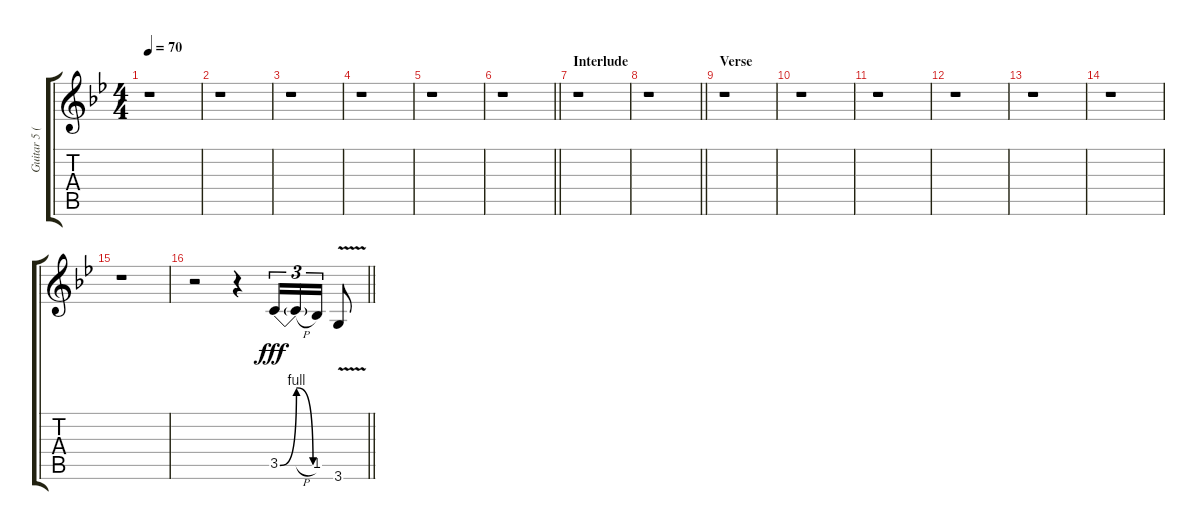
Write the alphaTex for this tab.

\track ("Guitar 5 (dist.)" "Guitar 5 (") {instrument distortionguitar}
\staff {score tabs}
\tuning (E4 B3 G3 D3 A2 E2) {hide}
\ts (4 4)
\tempo 70
\clef g2
\ks gminor
r.1{dy fff} |
r.1 |
r.1 |
r.1 |
r.1 |
\barLineRight lightlight
r.1 |
\section ("" "Interlude")
r.1 |
\barLineRight lightlight
r.1 |
\section ("" "Verse")
r.1 |
r.1 |
r.1 |
r.1 |
r.1 |
r.1 |
r.1 |
\barLineRight lightlight
r.2 r.4 3.5{be (bendrelease 0 0 15 4 15 4 60 0)}.16{tu (3 2)} 3.5{h t}.16{tu (3 2)} 1.5.16{tu (3 2)} 3.6{v}.8
